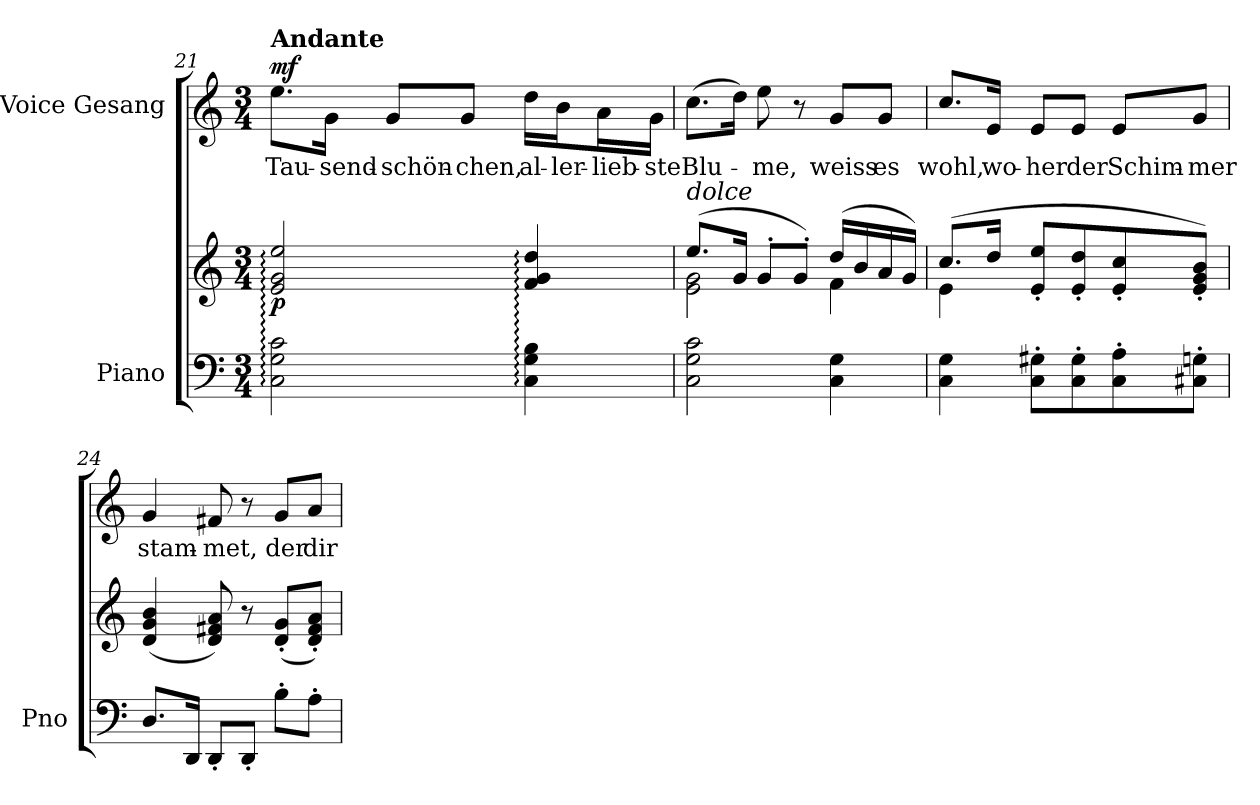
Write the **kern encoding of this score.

**kern	**kern	**dynam	**kern	**text	**dynam
*part2	*part2	*part2	*part1	*part1	*part1
*staff3	*staff2	*staff2/3	*staff1	*staff1	*staff1
*I"Piano	*	*	*I"Voice Gesang	*	*
*I'Pno	*	*	*	*	*
*clefF4	*clefG2	*	*clefG2	*	*
*k[]	*k[]	*	*k[]	*	*
*M3/4	*M3/4	*	*M3/4	*	*
=21	=21	=21	=21	=21	=21
!	!	!	!LO:TX:a:B:t=Andante	!	!
!	!	!LO:DY:b	!	!	!LO:DY:a
2C\:: 2G\:: 2c\::	2e/:: 2g/:: 2ee/::	p	8.ee\L	Tau-	mf
.	.	.	16g\Jk	-send-	.
.	.	.	8g/L	-schön-	.
.	.	.	8g/J	-chen,	.
4C\:: 4G\:: 4B\::	4f/:: 4g/:: 4dd/::	.	16dd\LL	al-	.
.	.	.	16b\J	-ler-	.
.	.	.	16a\L	-lieb-	.
.	.	.	16g\JJ	-ste	.
=22	=22	=22	=22	=22	=22
*	*^	*	*	*	*
!	!LO:TX:i:t=dolce	!	!	!	!	!
2C\ 2G\ 2c\	(8.ee/L	2e\ 2g\	.	(8.cc\L	Blu-	.
.	16g/Jk	.	.	16dd\Jk)	.	.
.	8g'/L	.	.	8ee\	-me,	.
.	8g'/J)	.	.	8r	.	.
4C\ 4G\	(16dd/LL	4f\	.	8g/L	weiss	.
.	16b/	.	.	.	.	.
.	16a/	.	.	8g/J	es	.
.	16g/JJ)	.	.	.	.	.
=23	=23	=23	=23	=23	=23	=23
4C\ 4G\	(8.cc/L	4e\	.	8.cc/L	wohl,	.
.	16dd/Jk	.	.	16e/Jk	wo-	.
8C\' 8G#X\'L	8e/' 8ee/'L	2ryy	.	8e/L	-her	.
8C\' 8G#\'	8e/' 8dd/'	.	.	8e/J	der	.
8C\' 8A\'	8e/' 8cc/'	.	.	8e/L	Schim-	.
8C#X\' 8Gn\'J	8e/' 8g/' 8b/'J)	.	.	8g/J	-mer	.
*	*v	*v	*	*	*	*
=24	=24	=24	=24	=24	=24
8.D/L	(>4d/ 4g/ 4b/	.	4g/	stam-	.
16DD/Jk	.	.	.	.	.
8DD'/L	8d/ 8f#X/ 8a/)	.	8f#X/	-met,	.
8DD'/J	8r	.	8r	.	.
8B'\L	(8d/' 8g/'L	.	8g/L	der	.
8A'\J	8d/' 8f#/' 8a/'J)	.	8a/J	dir	.
=	=	=	=	=	=
*-	*-	*-	*-	*-	*-
